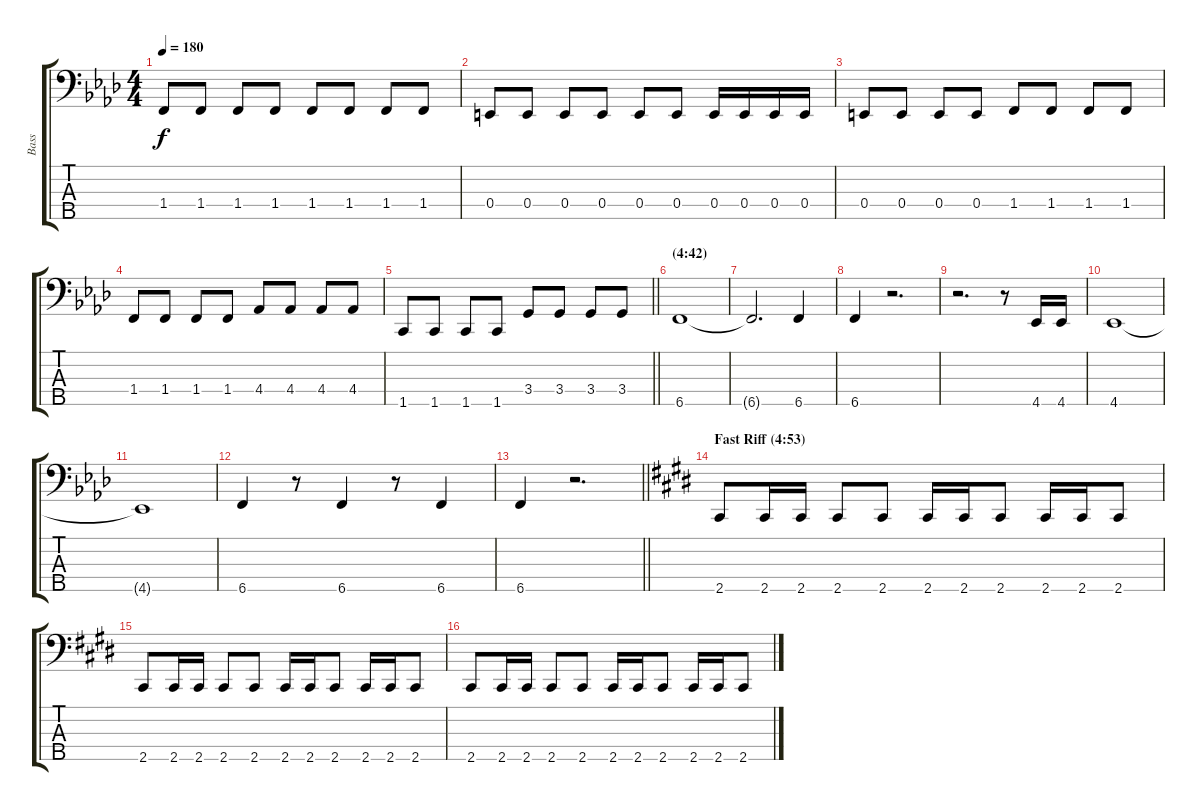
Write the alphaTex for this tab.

\track ("Bass" "Bass") {instrument electricbassfinger}
\staff {score tabs}
\tuning (G2 D2 A1 E1 B0) {hide}
\ts (4 4)
\tempo 180
\clef f4
\ks fminor
1.4.8{dy f} 1.4.8 1.4.8 1.4.8 1.4.8 1.4.8 1.4.8 1.4.8 |
0.4.8 0.4.8 0.4.8 0.4.8 0.4.8 0.4.8 0.4.16 0.4.16 0.4.16 0.4.16 |
0.4.8 0.4.8 0.4.8 0.4.8 1.4.8 1.4.8 1.4.8 1.4.8 |
1.4.8 1.4.8 1.4.8 1.4.8 4.4.8 4.4.8 4.4.8 4.4.8 |
\barLineRight lightlight
1.5.8 1.5.8 1.5.8 1.5.8 3.4.8 3.4.8 3.4.8 3.4.8 |
\section ("" "(4:42)")
6.5.1 |
6.5{t}.2{d} 6.5.4 |
6.5.4 r.2{d} |
r.2{d} r.8 4.5.16 4.5.16 |
4.5.1 |
4.5{t}.1 |
6.5.4 r.8 6.5.4 r.8 6.5.4 |
\barLineRight lightlight
6.5.4 r.2{d} |
\section ("" "Fast Riff (4:53)")
\ks c#minor
2.5.8 2.5.16 2.5.16 2.5.8 2.5.8 2.5.16 2.5.16 2.5.8 2.5.16 2.5.16 2.5.8 |
2.5.8 2.5.16 2.5.16 2.5.8 2.5.8 2.5.16 2.5.16 2.5.8 2.5.16 2.5.16 2.5.8 |
2.5.8 2.5.16 2.5.16 2.5.8 2.5.8 2.5.16 2.5.16 2.5.8 2.5.16 2.5.16 2.5.8
